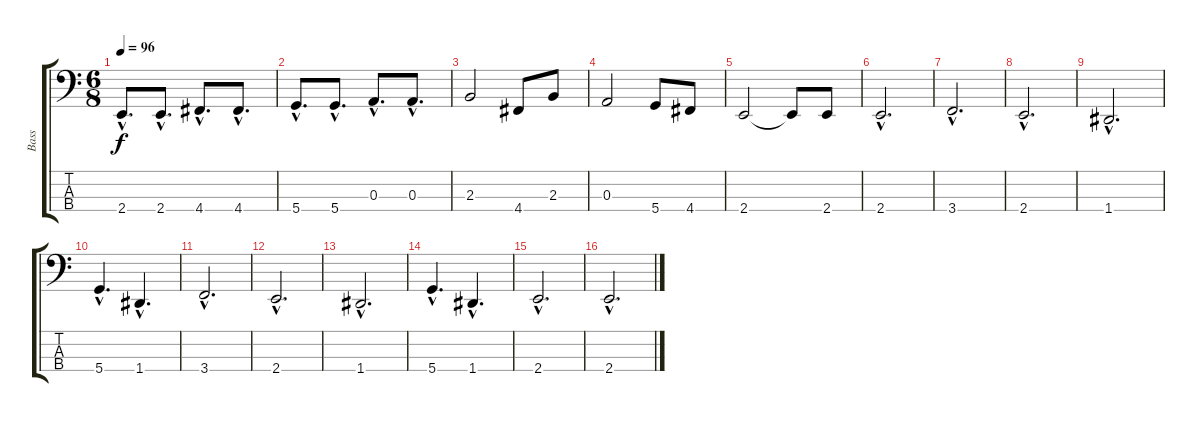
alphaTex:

\track ("Bass" "Bass") {instrument electricbasspick}
\staff {score tabs}
\tuning (G2 D2 A1 D1) {hide}
\ts (6 8)
\tempo 96
\clef f4
\ks c
2.4{hac}.8{d dy f} 2.4{hac}.8{d} 4.4{hac}.8{d} 4.4{hac}.8{d} |
5.4{hac}.8{d} 5.4{hac}.8{d} 0.3{hac}.8{d} 0.3{hac}.8{d} |
2.3.2 4.4.8 2.3.8 |
0.3.2 5.4.8 4.4.8 |
2.4.2 2.4{t}.8 2.4.8 |
2.4{hac}.2{d} |
3.4{hac}.2{d} |
2.4{hac}.2{d} |
1.4{hac}.2{d} |
5.4{hac}.4{d} 1.4{hac}.4{d} |
3.4{hac}.2{d} |
2.4{hac}.2{d} |
1.4{hac}.2{d} |
5.4{hac}.4{d} 1.4{hac}.4{d} |
2.4{hac}.2{d} |
2.4{hac}.2{d}
